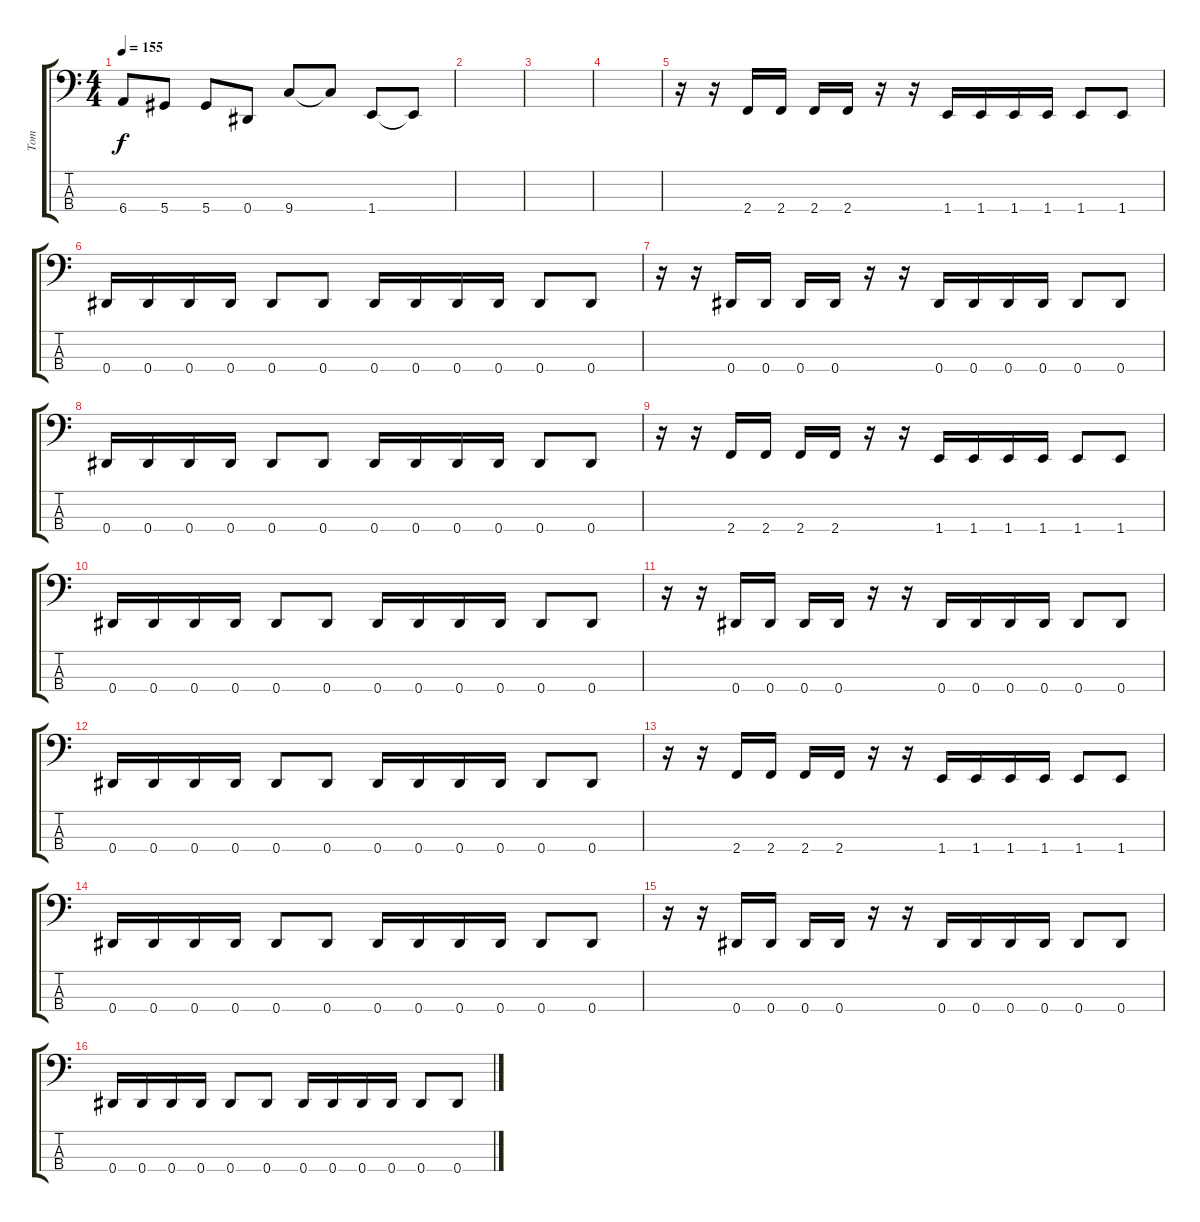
\track ("Tom" "Tom") {instrument electricbasspick}
\staff {score tabs}
\tuning (Gb2 Db2 Ab1 Eb1) {hide}
\ts (4 4)
\tempo 155
\clef f4
\ks c
6.4.8{dy f} 5.4.8 5.4.8 0.4.8 9.4.8 9.4{t}.8 1.4.8 1.4{t}.8 |
|
|
|
r.16 r.16 2.4.16 2.4.16 2.4.16 2.4.16 r.16 r.16 1.4.16 1.4.16 1.4.16 1.4.16 1.4.8 1.4.8 |
0.4.16 0.4.16 0.4.16 0.4.16 0.4.8 0.4.8 0.4.16 0.4.16 0.4.16 0.4.16 0.4.8 0.4.8 |
r.16 r.16 0.4.16 0.4.16 0.4.16 0.4.16 r.16 r.16 0.4.16 0.4.16 0.4.16 0.4.16 0.4.8 0.4.8 |
0.4.16 0.4.16 0.4.16 0.4.16 0.4.8 0.4.8 0.4.16 0.4.16 0.4.16 0.4.16 0.4.8 0.4.8 |
r.16 r.16 2.4.16 2.4.16 2.4.16 2.4.16 r.16 r.16 1.4.16 1.4.16 1.4.16 1.4.16 1.4.8 1.4.8 |
0.4.16 0.4.16 0.4.16 0.4.16 0.4.8 0.4.8 0.4.16 0.4.16 0.4.16 0.4.16 0.4.8 0.4.8 |
r.16 r.16 0.4.16 0.4.16 0.4.16 0.4.16 r.16 r.16 0.4.16 0.4.16 0.4.16 0.4.16 0.4.8 0.4.8 |
0.4.16 0.4.16 0.4.16 0.4.16 0.4.8 0.4.8 0.4.16 0.4.16 0.4.16 0.4.16 0.4.8 0.4.8 |
r.16 r.16 2.4.16 2.4.16 2.4.16 2.4.16 r.16 r.16 1.4.16 1.4.16 1.4.16 1.4.16 1.4.8 1.4.8 |
0.4.16 0.4.16 0.4.16 0.4.16 0.4.8 0.4.8 0.4.16 0.4.16 0.4.16 0.4.16 0.4.8 0.4.8 |
r.16 r.16 0.4.16 0.4.16 0.4.16 0.4.16 r.16 r.16 0.4.16 0.4.16 0.4.16 0.4.16 0.4.8 0.4.8 |
0.4.16 0.4.16 0.4.16 0.4.16 0.4.8 0.4.8 0.4.16 0.4.16 0.4.16 0.4.16 0.4.8 0.4.8
